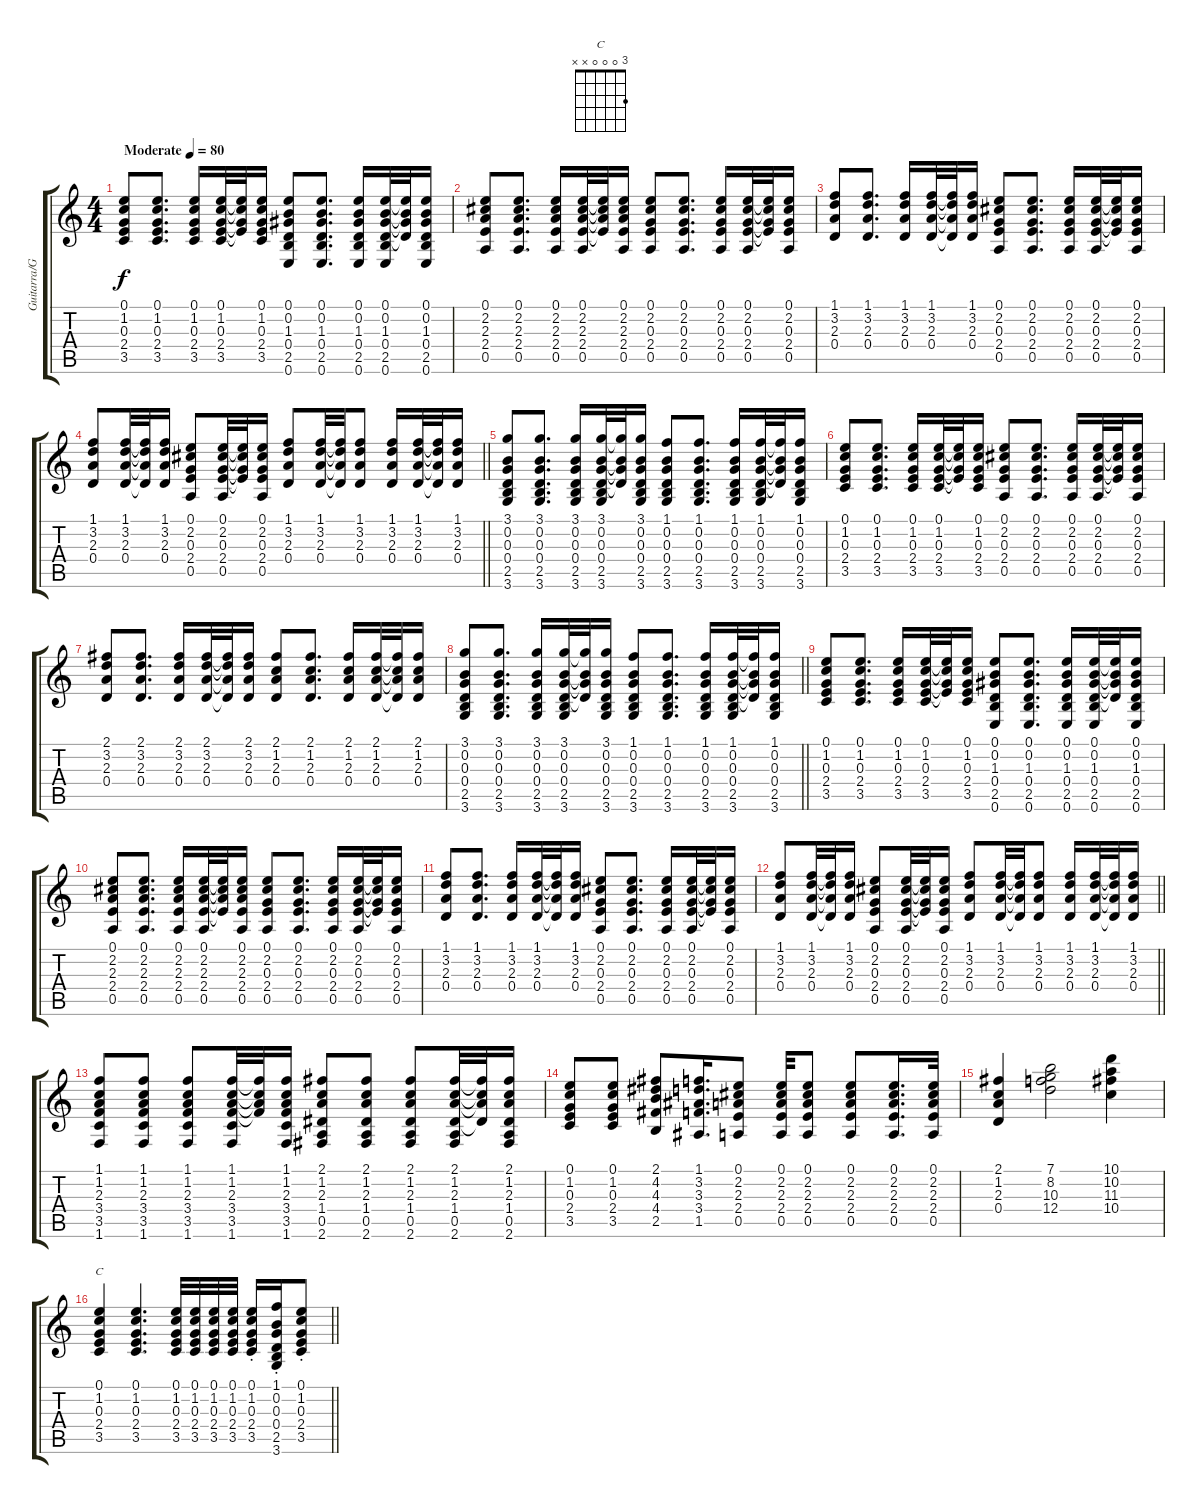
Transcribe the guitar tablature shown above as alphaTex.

\track ("Guitarra/Guitar" "Guitarra/G") {instrument acousticguitarnylon}
\staff {score tabs}
\tuning (E4 B3 G3 D3 A2 E2) {hide}
\chord ("C" 3 0 0 0 x x)
\ts (4 4)
\tempo (80 "Moderate")
\clef g2
\ks c
(0.1 1.2 0.3 2.4 3.5).8{dy f instrument acousticguitarnylon} (0.1 1.2 0.3 2.4 3.5).8{d} (0.1 1.2 0.3 2.4 3.5).16 (0.1 1.2 0.3 2.4 3.5).32 (0.1{t} 1.2{t} 0.3{t} 2.4{t}).32 (0.1 1.2 0.3 2.4 3.5).16 (0.1 0.2 1.3 0.4 2.5 0.6).8 (0.1 0.2 1.3 0.4 2.5 0.6).8{d} (0.1 0.2 1.3 0.4 2.5 0.6).16 (0.1 0.2 1.3 0.4 2.5 0.6).32 (0.1{t} 0.2{t} 1.3{t} 0.4{t}).32 (0.1 0.2 1.3 0.4 2.5 0.6).16 |
(0.1 2.2 2.3 2.4 0.5).8 (0.1 2.2 2.3 2.4 0.5).8{d} (0.1 2.2 2.3 2.4 0.5).16 (0.1 2.2 2.3 2.4 0.5).32 (0.1{t} 2.2{t} 2.3{t} 2.4{t}).32 (0.1 2.2 2.3 2.4 0.5).16 (0.1 2.2 0.3 2.4 0.5).8 (0.1 2.2 0.3 2.4 0.5).8{d} (0.1 2.2 0.3 2.4 0.5).16 (0.1 2.2 0.3 2.4 0.5).32 (0.1{t} 2.2{t} 0.3{t} 2.4{t}).32 (0.1 2.2 0.3 2.4 0.5).16 |
(1.1 3.2 2.3 0.4).8 (1.1 3.2 2.3 0.4).8{d} (1.1 3.2 2.3 0.4).16 (1.1 3.2 2.3 0.4).32 (1.1{t} 3.2{t} 2.3{t} 0.4{t}).32 (1.1 3.2 2.3 0.4).16 (0.1 2.2 0.3 2.4 0.5).8 (0.1 2.2 0.3 2.4 0.5).8{d} (0.1 2.2 0.3 2.4 0.5).16 (0.1 2.2 0.3 2.4 0.5).32 (0.1{t} 2.2{t} 0.3{t} 2.4{t}).32 (0.1 2.2 0.3 2.4 0.5).16 |
\barLineRight lightlight
(1.1 3.2 2.3 0.4).8 (1.1 3.2 2.3 0.4).32 (1.1{t} 3.2{t} 2.3{t} 0.4{t}).32 (1.1 3.2 2.3 0.4).16 (0.1 2.2 0.3 2.4 0.5).8 (0.1 2.2 0.3 2.4 0.5).32 (0.1{t} 2.2{t} 0.3{t} 2.4{t}).32 (0.1 2.2 0.3 2.4 0.5).16 (1.1 3.2 2.3 0.4).8 (1.1 3.2 2.3 0.4).32 (1.1{t} 3.2{t} 2.3{t} 0.4{t}).32 (1.1 3.2 2.3 0.4).8 (1.1 3.2 2.3 0.4).16 (1.1 3.2 2.3 0.4).32 (1.1{t} 3.2{t} 2.3{t} 0.4{t}).32 (1.1 3.2 2.3 0.4).16 |
(3.1 0.2 0.3 0.4 2.5 3.6).8 (3.1 0.2 0.3 0.4 2.5 3.6).8{d} (3.1 0.2 0.3 0.4 2.5 3.6).16 (3.1 0.2 0.3 0.4 2.5 3.6).32 (3.1{t} 0.2{t} 0.3{t} 0.4{t}).32 (3.1 0.2 0.3 0.4 2.5 3.6).16 (1.1 0.2 0.3 0.4 2.5 3.6).8 (1.1 0.2 0.3 0.4 2.5 3.6).8{d} (1.1 0.2 0.3 0.4 2.5 3.6).16 (1.1 0.2 0.3 0.4 2.5 3.6).32 (1.1{t} 0.2{t} 0.3{t} 0.4{t}).32 (1.1 0.2 0.3 0.4 2.5 3.6).16 |
(0.1 1.2 0.3 2.4 3.5).8 (0.1 1.2 0.3 2.4 3.5).8{d} (0.1 1.2 0.3 2.4 3.5).16 (0.1 1.2 0.3 2.4 3.5).32 (0.1{t} 1.2{t} 0.3{t} 2.4{t}).32 (0.1 1.2 0.3 2.4 3.5).16 (0.1 2.2 0.3 2.4 0.5).8 (0.1 2.2 0.3 2.4 0.5).8{d} (0.1 2.2 0.3 2.4 0.5).16 (0.1 2.2 0.3 2.4 0.5).32 (0.1{t} 2.2{t} 0.3{t} 2.4{t}).32 (0.1 2.2 0.3 2.4 0.5).16 |
(2.1 3.2 2.3 0.4).8 (2.1 3.2 2.3 0.4).8{d} (2.1 3.2 2.3 0.4).16 (2.1 3.2 2.3 0.4).32 (2.1{t} 3.2{t} 2.3{t} 0.4{t}).32 (2.1 3.2 2.3 0.4).16 (2.1 1.2 2.3 0.4).8 (2.1 1.2 2.3 0.4).8{d} (2.1 1.2 2.3 0.4).16 (2.1 1.2 2.3 0.4).32 (2.1{t} 1.2{t} 2.3{t} 0.4{t}).32 (2.1 1.2 2.3 0.4).16 |
\barLineRight lightlight
(3.1 0.2 0.3 0.4 2.5 3.6).8 (3.1 0.2 0.3 0.4 2.5 3.6).8{d} (3.1 0.2 0.3 0.4 2.5 3.6).16 (3.1 0.2 0.3 0.4 2.5 3.6).32 (3.1{t} 0.2{t} 0.3{t} 0.4{t}).32 (3.1 0.2 0.3 0.4 2.5 3.6).16 (1.1 0.2 0.3 0.4 2.5 3.6).8 (1.1 0.2 0.3 0.4 2.5 3.6).8{d} (1.1 0.2 0.3 0.4 2.5 3.6).16 (1.1 0.2 0.3 0.4 2.5 3.6).32 (1.1{t} 0.2{t} 0.3{t} 0.4{t}).32 (1.1 0.2 0.3 0.4 2.5 3.6).16 |
(0.1 1.2 0.3 2.4 3.5).8 (0.1 1.2 0.3 2.4 3.5).8{d} (0.1 1.2 0.3 2.4 3.5).16 (0.1 1.2 0.3 2.4 3.5).32 (0.1{t} 1.2{t} 0.3{t} 2.4{t}).32 (0.1 1.2 0.3 2.4 3.5).16 (0.1 0.2 1.3 0.4 2.5 0.6).8 (0.1 0.2 1.3 0.4 2.5 0.6).8{d} (0.1 0.2 1.3 0.4 2.5 0.6).16 (0.1 0.2 1.3 0.4 2.5 0.6).32 (0.1{t} 0.2{t} 1.3{t} 0.4{t}).32 (0.1 0.2 1.3 0.4 2.5 0.6).16 |
(0.1 2.2 2.3 2.4 0.5).8 (0.1 2.2 2.3 2.4 0.5).8{d} (0.1 2.2 2.3 2.4 0.5).16 (0.1 2.2 2.3 2.4 0.5).32 (0.1{t} 2.2{t} 2.3{t} 2.4{t}).32 (0.1 2.2 2.3 2.4 0.5).16 (0.1 2.2 0.3 2.4 0.5).8 (0.1 2.2 0.3 2.4 0.5).8{d} (0.1 2.2 0.3 2.4 0.5).16 (0.1 2.2 0.3 2.4 0.5).32 (0.1{t} 2.2{t} 0.3{t} 2.4{t}).32 (0.1 2.2 0.3 2.4 0.5).16 |
(1.1 3.2 2.3 0.4).8 (1.1 3.2 2.3 0.4).8{d} (1.1 3.2 2.3 0.4).16 (1.1 3.2 2.3 0.4).32 (1.1{t} 3.2{t} 2.3{t} 0.4{t}).32 (1.1 3.2 2.3 0.4).16 (0.1 2.2 0.3 2.4 0.5).8 (0.1 2.2 0.3 2.4 0.5).8{d} (0.1 2.2 0.3 2.4 0.5).16 (0.1 2.2 0.3 2.4 0.5).32 (0.1{t} 2.2{t} 0.3{t} 2.4{t}).32 (0.1 2.2 0.3 2.4 0.5).16 |
\barLineRight lightlight
(1.1 3.2 2.3 0.4).8 (1.1 3.2 2.3 0.4).32 (1.1{t} 3.2{t} 2.3{t} 0.4{t}).32 (1.1 3.2 2.3 0.4).16 (0.1 2.2 0.3 2.4 0.5).8 (0.1 2.2 0.3 2.4 0.5).32 (0.1{t} 2.2{t} 0.3{t} 2.4{t}).32 (0.1 2.2 0.3 2.4 0.5).16 (1.1 3.2 2.3 0.4).8 (1.1 3.2 2.3 0.4).32 (1.1{t} 3.2{t} 2.3{t} 0.4{t}).32 (1.1 3.2 2.3 0.4).8 (1.1 3.2 2.3 0.4).16 (1.1 3.2 2.3 0.4).32 (1.1{t} 3.2{t} 2.3{t} 0.4{t}).32 (1.1 3.2 2.3 0.4).16 |
(1.1 1.2 2.3 3.4 3.5 1.6).8 (1.1 1.2 2.3 3.4 3.5 1.6).8 (1.1 1.2 2.3 3.4 3.5 1.6).8 (1.1 1.2 2.3 3.4 3.5 1.6).32 (1.1{t} 1.2{t} 2.3{t} 3.4{t}).32 (1.1 1.2 2.3 3.4 3.5 1.6).16 (2.1 1.2 2.3 1.4 0.5 2.6).8 (2.1 1.2 2.3 1.4 0.5 2.6).8 (2.1 1.2 2.3 1.4 0.5 2.6).8 (2.1 1.2 2.3 1.4 0.5 2.6).32 (2.1{t} 1.2{t} 2.3{t} 1.4{t}).32 (2.1 1.2 2.3 1.4 0.5 2.6).16 |
(0.1 1.2 0.3 2.4 3.5).8 (0.1 1.2 0.3 2.4 3.5).8 (2.1 4.2 4.3 4.4 2.5).8 (1.1 3.2 3.3 3.4 1.5).16{d} (0.1 2.2 2.3 2.4 0.5).8 (0.1 2.2 2.3 2.4 0.5).32 (0.1 2.2 2.3 2.4 0.5).8 (0.1 2.2 2.3 2.4 0.5).8 (0.1 2.2 2.3 2.4 0.5).16{d} (0.1 2.2 2.3 2.4 0.5).32 |
(2.1 1.2 2.3 0.4).4 (7.1 8.2 10.3 12.4).2 (10.1 10.2 11.3 10.4).4 |
\barLineRight lightlight
(0.1 1.2 0.3 2.4 3.5).4{ch "C"} (0.1 1.2 0.3 2.4 3.5).4{d} (0.1 1.2 0.3 2.4 3.5).32 (0.1 1.2 0.3 2.4 3.5).32 (0.1 1.2 0.3 2.4 3.5).32 (0.1 1.2 0.3 2.4 3.5).32 (0.1{st} 1.2{st} 0.3{st} 2.4{st} 3.5).16 (1.1{st} 0.2{st} 0.3{st} 0.4{st} 2.5 3.6).16 (0.1{st} 1.2{st} 0.3{st} 2.4{st} 3.5).8
